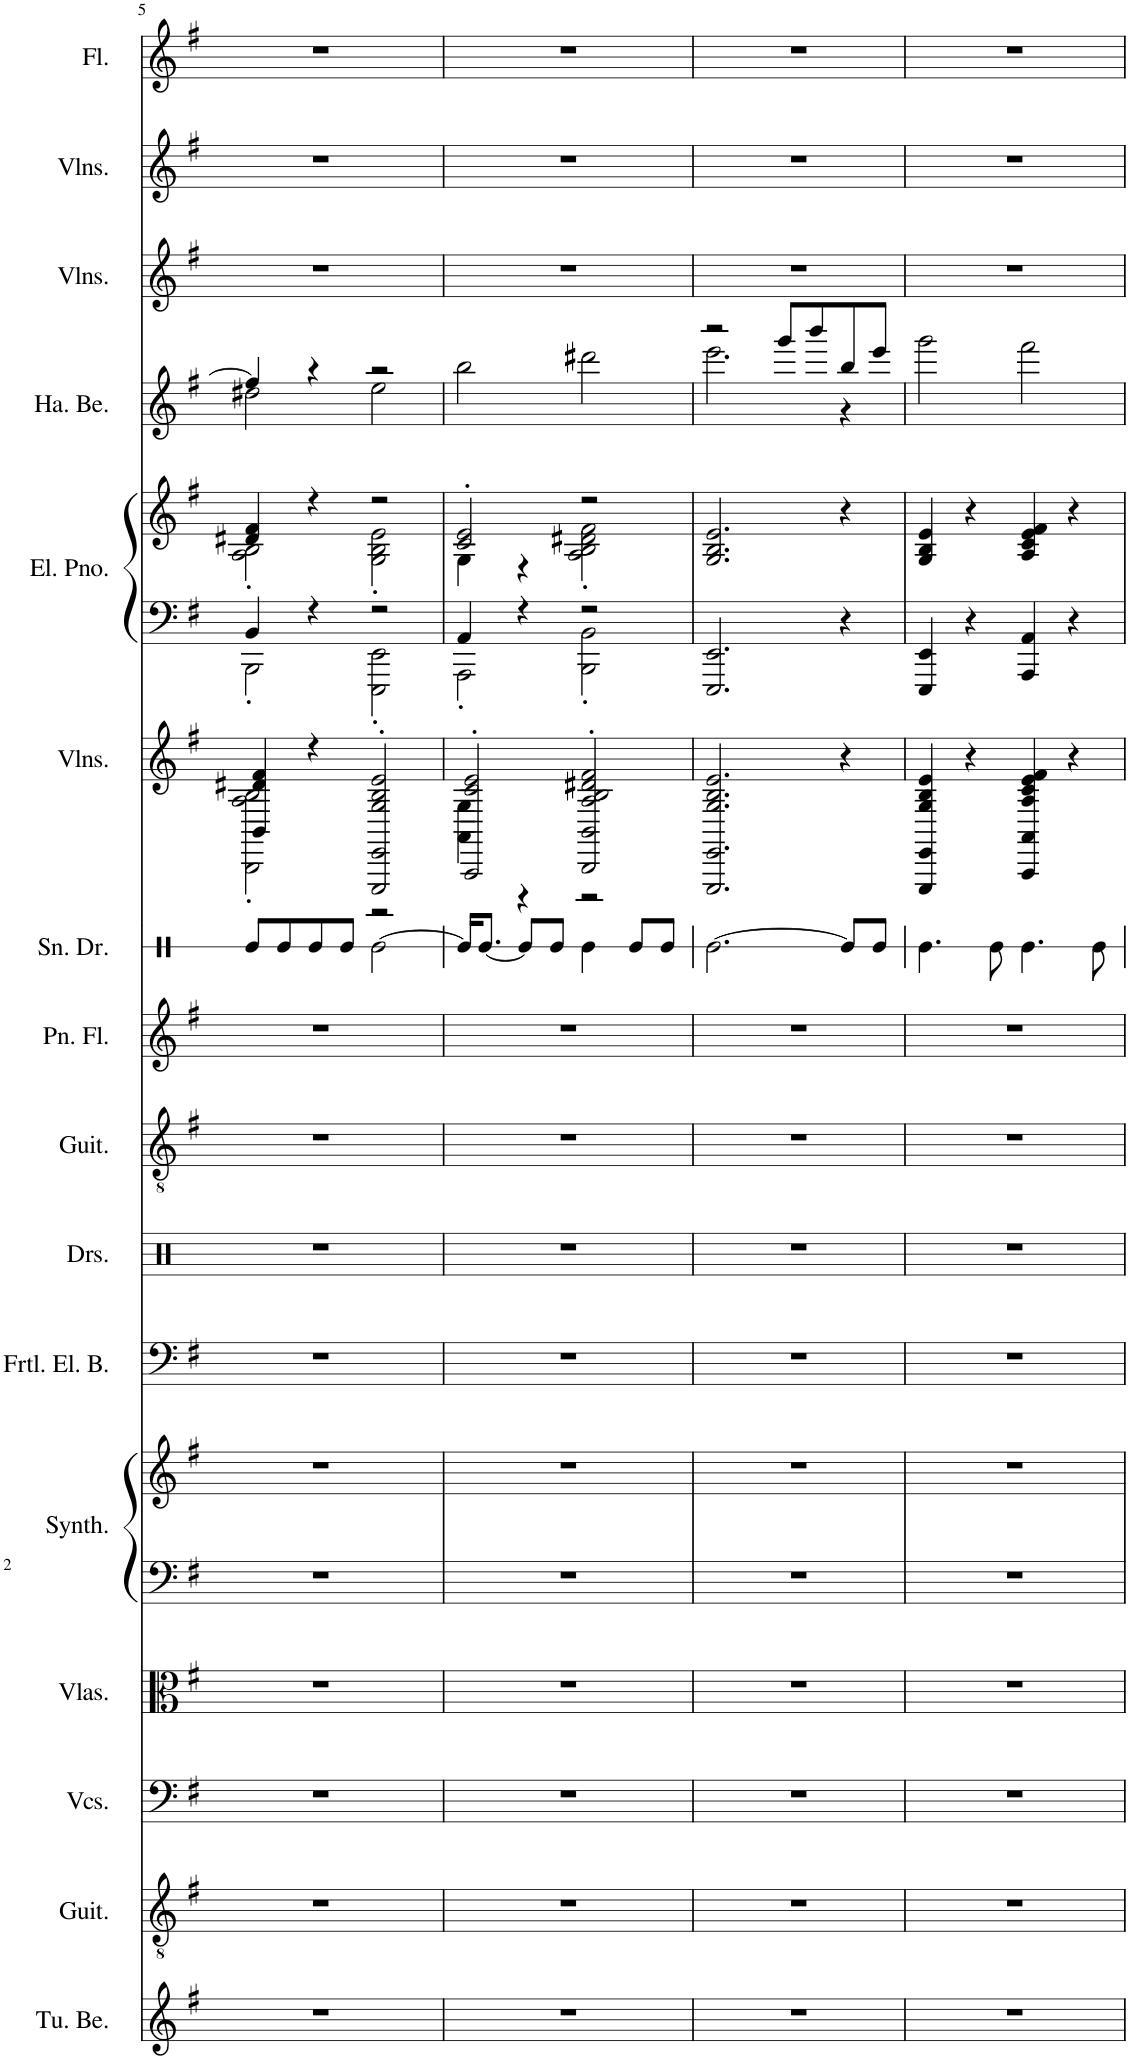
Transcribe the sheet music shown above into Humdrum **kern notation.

**kern	**kern	**kern	**kern	**kern	**kern	**kern	**kern	**kern	**kern	**kern	**kern	**kern	**kern	**kern	**kern	**kern	**kern
*part16	*part15	*part14	*part13	*part12	*part12	*part11	*part10	*part9	*part8	*part7	*part6	*part5	*part5	*part4	*part3	*part2	*part1
*staff18	*staff17	*staff16	*staff15	*staff14	*staff13	*staff12	*staff11	*staff10	*staff9	*staff8	*staff7	*staff6	*staff5	*staff4	*staff3	*staff2	*staff1
*I"Tubular Bells	*I"Acoustic Guitar	*I"Violoncellos	*I"Violas	*I"String Synthesizer	*	*I"Fretless Electric Bass	*I"Drumset	*I"Classical Guitar	*I"Pan Flute	*I"Snare Drum	*I"Violins	*I"Electric Piano	*	*I"Hand Bells	*I"Violins	*I"Violins	*I"Flute
*I'Tu. Be.	*I'Guit.	*I'Vcs.	*I'Vlas.	*I'Synth.	*	*I'Frtl. El. B.	*I'Drs.	*I'Guit.	*I'Pn. Fl.	*I'Sn. Dr.	*I'Vlns.	*I'El. Pno.	*	*I'Ha. Be.	*I'Vlns.	*I'Vlns.	*I'Fl.
!!LO:PB:g=z
*clefG2	*clefGv2	*clefF4	*clefC3	*clefF4	*clefG2	*clefF4	*clefX	*clefGv2	*clefG2	*clefX	*clefG2	*clefF4	*clefG2	*clefG2	*clefG2	*clefG2	*clefG2
*	*	*	*	*	*	*Trd7c12	*	*	*	*	*	*	*	*	*	*	*
*k[f#]	*k[f#]	*k[f#]	*k[f#]	*k[f#]	*k[f#]	*k[f#]	*k[]	*k[f#]	*k[f#]	*k[f#]	*k[f#]	*k[f#]	*k[f#]	*k[f#]	*k[f#]	*k[f#]	*k[f#]
*M4/4	*M4/4	*M4/4	*M4/4	*M4/4	*M4/4	*M4/4	*M4/4	*M4/4	*M4/4	*M4/4	*M4/4	*M4/4	*M4/4	*M4/4	*M4/4	*M4/4	*M4/4
=5	=5	=5	=5	=5	=5	=5	=5	=5	=5	=5	=5	=5	=5	=5	=5	=5	=5
*	*	*	*	*	*	*	*	*	*	*	*^	*^	*^	*^	*	*	*
1r	1r	1r	1r	1r	1r	1r	1r	1r	1r	8Re/L	4BB/ 4d#X/ 4f#/	2BBB\' 2A\' 2B\'	4BB/	2BBB'\	4d#X/ 4f#/	2A\' 2B\'	4ff#/]	2dd#X\	1r	1r	1r
.	.	.	.	.	.	.	.	.	.	8Re/	.	.	.	.	.	.	.	.	.	.	.
.	.	.	.	.	.	.	.	.	.	8Re/	4r	.	4r	.	4r	.	4r	.	.	.	.
.	.	.	.	.	.	.	.	.	.	8Re/J	.	.	.	.	.	.	.	.	.	.	.
.	.	.	.	.	.	.	.	.	.	[2Re\	2EEE/' 2EE/' 2G/' 2B/' 2e/'	2r	2r	2EEE\' 2EE\'	2r	2G\' 2B\' 2e\'	2r	2ee\	.	.	.
*	*	*	*	*	*	*	*	*	*	*	*	*	*	*	*	*	*v	*v	*	*	*
=6	=6	=6	=6	=6	=6	=6	=6	=6	=6	=6	=6	=6	=6	=6	=6	=6	=6	=6	=6	=6
1r	1r	1r	1r	1r	1r	1r	1r	1r	1r	16Re/KL]	2AAA/' 2c/' 2e/'	4AA\ 4G\	4AA/	2AAA'\	2c/' 2e/'	4G\	2bb\	1r	1r	1r
.	.	.	.	.	.	.	.	.	.	[8.Re/J	.	.	.	.	.	.	.	.	.	.
.	.	.	.	.	.	.	.	.	.	8Re/L]	.	4r	4r	.	.	4r	.	.	.	.
.	.	.	.	.	.	.	.	.	.	8Re/J	.	.	.	.	.	.	.	.	.	.
.	.	.	.	.	.	.	.	.	.	4Re\	2BBB/' 2BB/' 2A/' 2B/' 2d#X/' 2f#/'	2r	2r	2BBB\' 2BB\'	2r	2A\' 2B\' 2d#X\' 2f#\'	2ddd#X\	.	.	.
.	.	.	.	.	.	.	.	.	.	8Re/L	.	.	.	.	.	.	.	.	.	.
.	.	.	.	.	.	.	.	.	.	8Re/J	.	.	.	.	.	.	.	.	.	.
*	*	*	*	*	*	*	*	*	*	*	*v	*v	*	*	*	*	*	*	*	*
*	*	*	*	*	*	*	*	*	*	*	*	*v	*v	*	*	*	*	*	*
*	*	*	*	*	*	*	*	*	*	*	*	*	*v	*v	*	*	*	*
=7	=7	=7	=7	=7	=7	=7	=7	=7	=7	=7	=7	=7	=7	=7	=7	=7	=7
*	*	*	*	*	*	*	*	*	*	*	*	*	*	*^	*	*	*
1r	1r	1r	1r	1r	1r	1r	1r	1r	1r	[2.Re\	2.EEE/ 2.EE/ 2.G/ 2.B/ 2.e/	2.EEE/ 2.EE/	2.G/ 2.B/ 2.e/	2r	2.eee\	1r	1r	1r
.	.	.	.	.	.	.	.	.	.	.	.	.	.	8ggg/L	.	.	.	.
.	.	.	.	.	.	.	.	.	.	.	.	.	.	8bbb/	.	.	.	.
.	.	.	.	.	.	.	.	.	.	8Re/L]	4r	4r	4r	8bb/	4r	.	.	.
.	.	.	.	.	.	.	.	.	.	8Re/J	.	.	.	8eee/J	.	.	.	.
*	*	*	*	*	*	*	*	*	*	*	*	*	*	*v	*v	*	*	*
=8	=8	=8	=8	=8	=8	=8	=8	=8	=8	=8	=8	=8	=8	=8	=8	=8	=8
1r	1r	1r	1r	1r	1r	1r	1r	1r	1r	4.Re\	4EEE/ 4EE/ 4G/ 4B/ 4e/	4EEE/ 4EE/	4G/ 4B/ 4e/	2ggg\	1r	1r	1r
.	.	.	.	.	.	.	.	.	.	.	4r	4r	4r	.	.	.	.
.	.	.	.	.	.	.	.	.	.	8Re\	.	.	.	.	.	.	.
.	.	.	.	.	.	.	.	.	.	4.Re\	4AAA/ 4AA/ 4A/ 4c/ 4e/ 4f#/	4AAA/ 4AA/	4A/ 4c/ 4e/ 4f#/	2fff#\	.	.	.
.	.	.	.	.	.	.	.	.	.	.	4r	4r	4r	.	.	.	.
.	.	.	.	.	.	.	.	.	.	8Re\	.	.	.	.	.	.	.
=	=	=	=	=	=	=	=	=	=	=	=	=	=	=	=	=	=
*-	*-	*-	*-	*-	*-	*-	*-	*-	*-	*-	*-	*-	*-	*-	*-	*-	*-
